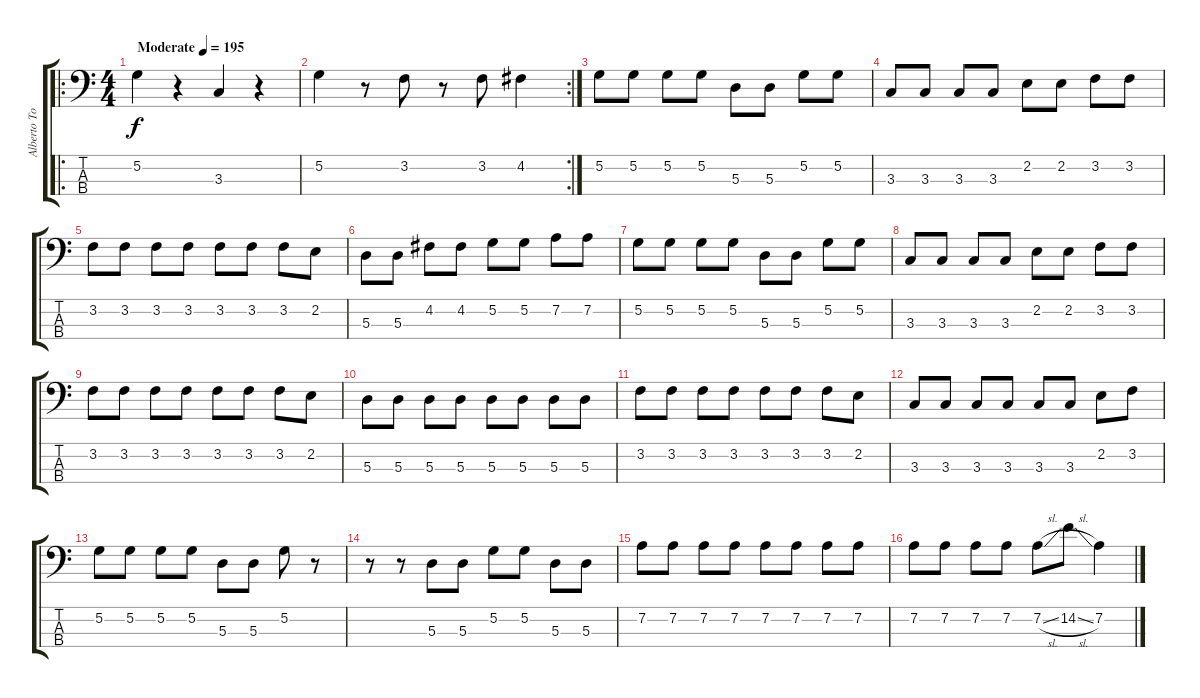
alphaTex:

\track ("Alberto Torrado" "Alberto To") {instrument electricbasspick}
\staff {score tabs}
\tuning (G2 D2 A1 E1) {hide}
\ro
\ts (4 4)
\tempo (195 "Moderate")
\clef f4
\ks c
5.2.4{dy f instrument electricbasspick} r.4 3.3.4 r.4 |
\rc 2
5.2.4 r.8 3.2.8 r.8 3.2.8 4.2.4 |
5.2.8 5.2.8 5.2.8 5.2.8 5.3.8 5.3.8 5.2.8 5.2.8 |
3.3.8 3.3.8 3.3.8 3.3.8 2.2.8 2.2.8 3.2.8 3.2.8 |
3.2.8 3.2.8 3.2.8 3.2.8 3.2.8 3.2.8 3.2.8 2.2.8 |
5.3.8 5.3.8 4.2.8 4.2.8 5.2.8 5.2.8 7.2.8 7.2.8 |
5.2.8 5.2.8 5.2.8 5.2.8 5.3.8 5.3.8 5.2.8 5.2.8 |
3.3.8 3.3.8 3.3.8 3.3.8 2.2.8 2.2.8 3.2.8 3.2.8 |
3.2.8 3.2.8 3.2.8 3.2.8 3.2.8 3.2.8 3.2.8 2.2.8 |
5.3.8 5.3.8 5.3.8 5.3.8 5.3.8 5.3.8 5.3.8 5.3.8 |
3.2.8 3.2.8 3.2.8 3.2.8 3.2.8 3.2.8 3.2.8 2.2.8 |
3.3.8 3.3.8 3.3.8 3.3.8 3.3.8 3.3.8 2.2.8 3.2.8 |
5.2.8 5.2.8 5.2.8 5.2.8 5.3.8 5.3.8 5.2.8 r.8 |
r.8 r.8 5.3.8 5.3.8 5.2.8 5.2.8 5.3.8 5.3.8 |
7.2.8 7.2.8 7.2.8 7.2.8 7.2.8 7.2.8 7.2.8 7.2.8 |
7.2.8 7.2.8 7.2.8 7.2.8 7.2{sl}.8 14.2{sl}.8 7.2.4
